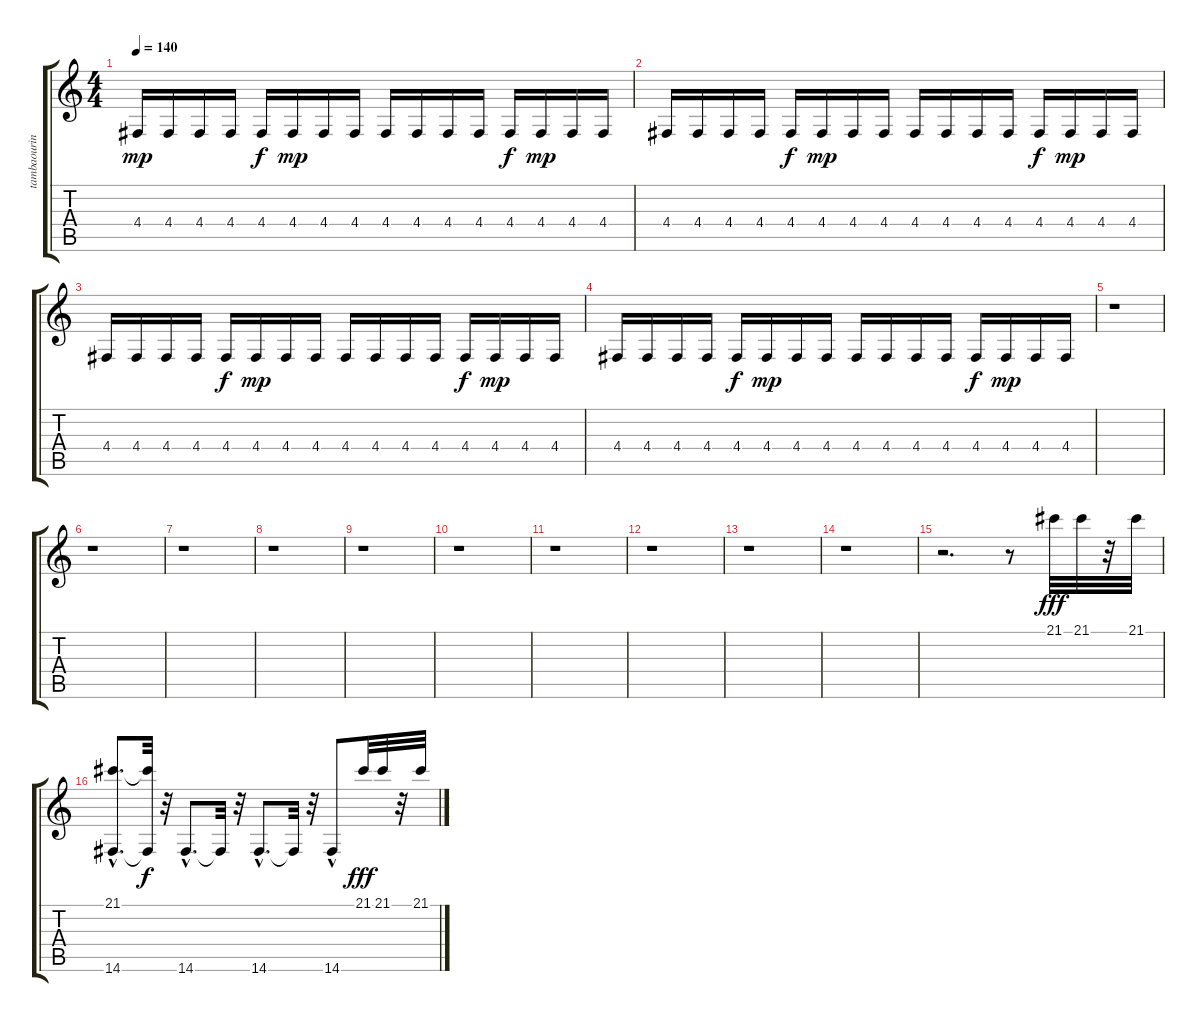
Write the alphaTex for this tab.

\track ("tambaourine etc" "tambaourin") {instrument acousticgrandpiano}
\staff {score tabs}
\tuning (E4 B3 G3 D3 A2 E2) {hide}
\ts (4 4)
\tempo 140
\clef g2
\ks c
4.4.16{dy mp} 4.4.16 4.4.16 4.4.16 4.4.16{dy f} 4.4.16{dy mp} 4.4.16 4.4.16 4.4.16 4.4.16 4.4.16 4.4.16 4.4.16{dy f} 4.4.16{dy mp} 4.4.16 4.4.16 |
4.4.16 4.4.16 4.4.16 4.4.16 4.4.16{dy f} 4.4.16{dy mp} 4.4.16 4.4.16 4.4.16 4.4.16 4.4.16 4.4.16 4.4.16{dy f} 4.4.16{dy mp} 4.4.16 4.4.16 |
4.4.16 4.4.16 4.4.16 4.4.16 4.4.16{dy f} 4.4.16{dy mp} 4.4.16 4.4.16 4.4.16 4.4.16 4.4.16 4.4.16 4.4.16{dy f} 4.4.16{dy mp} 4.4.16 4.4.16 |
4.4.16 4.4.16 4.4.16 4.4.16 4.4.16{dy f} 4.4.16{dy mp} 4.4.16 4.4.16 4.4.16 4.4.16 4.4.16 4.4.16 4.4.16{dy f} 4.4.16{dy mp} 4.4.16 4.4.16 |
r.1 |
r.1 |
r.1 |
r.1 |
r.1 |
r.1 |
r.1 |
r.1 |
r.1 |
r.1 |
r.2{d} r.8 21.1.32{dy fff} 21.1.32 r.32 21.1.32 |
(21.1{hac} 14.6{hac}).8{d} (21.1{t} 14.6{t}).32{dy f} r.32 14.6{hac}.8{d} 14.6{t}.32 r.32 14.6{hac}.8{d} 14.6{t}.32 r.32 14.6{hac}.8 21.1.32{dy fff} 21.1.32 r.32 21.1.32
